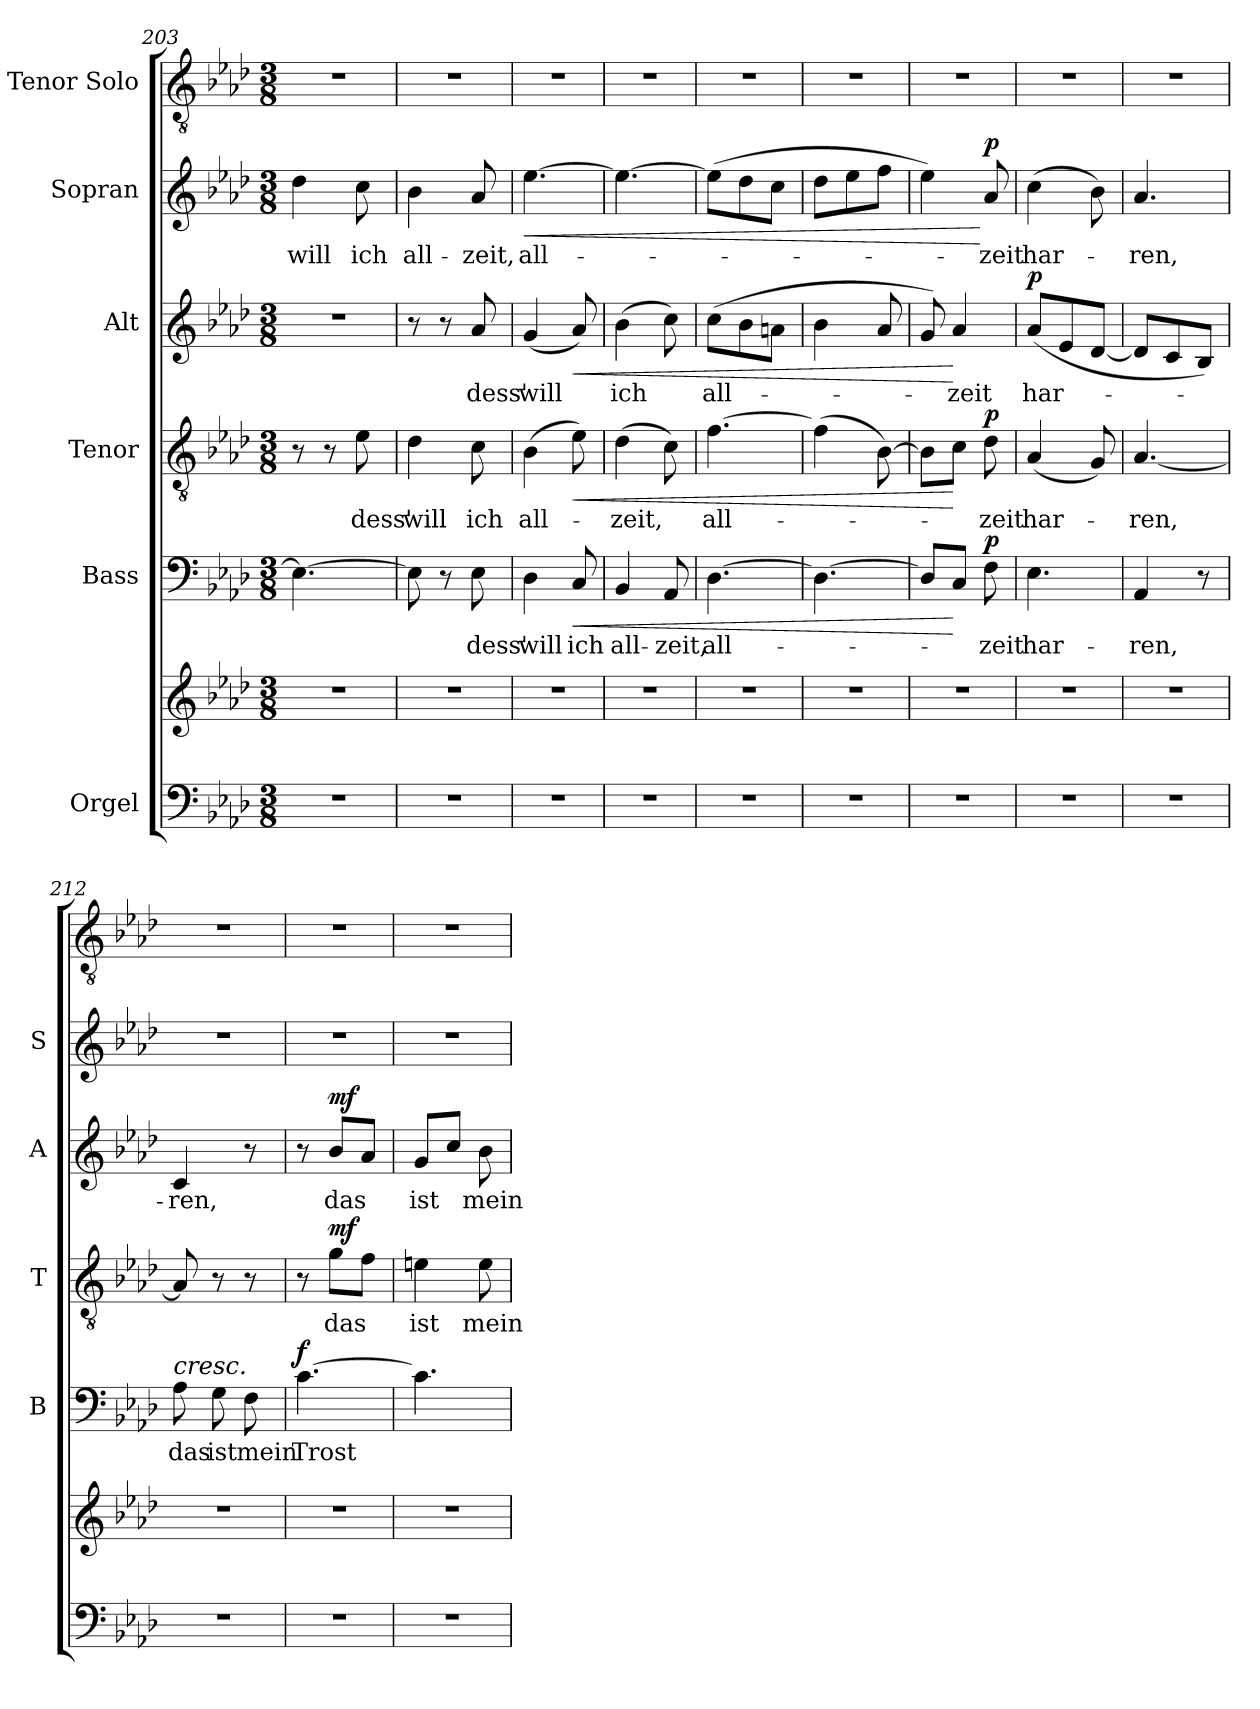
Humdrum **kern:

**kern	**kern	**kern	**text	**dynam	**kern	**text	**dynam	**kern	**text	**dynam	**kern	**text	**dynam	**kern
*part6	*part6	*part5	*part5	*part5	*part4	*part4	*part4	*part3	*part3	*part3	*part2	*part2	*part2	*part1
*staff7	*staff6	*staff5	*staff5	*staff5	*staff4	*staff4	*staff4	*staff3	*staff3	*staff3	*staff2	*staff2	*staff2	*staff1
*I"Orgel	*	*I"Bass	*	*	*I"Tenor	*	*	*I"Alt	*	*	*I"Sopran	*	*	*I"Tenor Solo
*	*	*I'B	*	*	*I'T	*	*	*I'A	*	*	*I'S	*	*	*
*clefF4	*clefG2	*clefF4	*	*	*clefGv2	*	*	*clefG2	*	*	*clefG2	*	*	*clefGv2
*k[b-e-a-d-]	*k[b-e-a-d-]	*k[b-e-a-d-]	*	*	*k[b-e-a-d-]	*	*	*k[b-e-a-d-]	*	*	*k[b-e-a-d-]	*	*	*k[b-e-a-d-]
*M3/8	*M3/8	*M3/8	*	*	*M3/8	*	*	*M3/8	*	*	*M3/8	*	*	*M3/8
=203	=203	=203	=203	=203	=203	=203	=203	=203	=203	=203	=203	=203	=203	=203
4.r	4.r	4.E-\_	.	.	8r	.	.	4.r	.	.	4dd-\	will	.	4.r
.	.	.	.	.	8r	.	.	.	.	.	.	.	.	.
.	.	.	.	.	8e-\	dess'	.	.	.	.	8cc\	ich	.	.
!!LO:PB:g=z
=204	=204	=204	=204	=204	=204	=204	=204	=204	=204	=204	=204	=204	=204	=204
4.r	4.r	8E-\]	.	.	4d-\	will	.	8r	.	.	4b-\	all-	.	4.r
.	.	8r	.	.	.	.	.	8r	.	.	.	.	.	.
.	.	8E-\	dess'	.	8c\	ich	.	8a-/	dess'	.	8a-/	-zeit,	.	.
=205	=205	=205	=205	=205	=205	=205	=205	=205	=205	=205	=205	=205	=205	=205
!	!	!	!	!	!	!	!	!	!	!	!	!	!LO:HP:b	!
4.r	4.r	4D-\	will	.	(4B-\	all-	.	(4g/	will	.	[4.ee-\	all-	<	4.r
!	!	!	!	!LO:HP:b	!	!	!LO:HP:b	!	!	!LO:HP:b	!	!	!	!
.	.	8C/	ich	<	8e-\)	.	<	8a-/)	.	<	.	.	.	.
=206	=206	=206	=206	=206	=206	=206	=206	=206	=206	=206	=206	=206	=206	=206
4.r	4.r	4BB-/	all-	.	(4d-\	-zeit,	.	(4b-\	ich	.	4.ee-\_	.	.	4.r
.	.	8AA-/	-zeit,	.	8c\)	.	.	8cc\)	.	.	.	.	.	.
=207	=207	=207	=207	=207	=207	=207	=207	=207	=207	=207	=207	=207	=207	=207
4.r	4.r	[4.D-\	all-	.	[4.f\	all-	.	(8cc\L	all-	.	(8ee-\L]	.	.	4.r
.	.	.	.	.	.	.	.	8b-\	.	.	8dd-\	.	.	.
.	.	.	.	.	.	.	.	8an\J	.	.	8cc\J	.	.	.
=208	=208	=208	=208	=208	=208	=208	=208	=208	=208	=208	=208	=208	=208	=208
4.r	4.r	4.D-\_	.	.	(4f\]	.	.	4b-\	.	.	8dd-\L	.	.	4.r
.	.	.	.	.	.	.	.	.	.	.	8ee-\	.	.	.
.	.	.	.	.	[8B-\)	.	.	8a-/	.	.	8ff\J	.	.	.
=209	=209	=209	=209	=209	=209	=209	=209	=209	=209	=209	=209	=209	=209	=209
4.r	4.r	8D-/L]	.	.	8B-\L]	.	.	8g/)	.	.	4ee-\)	.	.	4.r
.	.	8C/J	.	[	8c\J	.	[	4a-/	-zeit	[	.	.	.	.
!	!	!	!	!LO:DY:a	!	!	!LO:DY:a	!	!	!	!	!	!LO:DY:n=1:a	!
.	.	8F\	-zeit	p	8d-\	-zeit	p	.	.	.	8a-/	-zeit	[ p	.
=210	=210	=210	=210	=210	=210	=210	=210	=210	=210	=210	=210	=210	=210	=210
!	!	!	!	!	!	!	!	!	!	!LO:DY:a	!	!	!	!
4.r	4.r	4.E-\	har-	.	(4A-/	har-	.	(8a-/L	har-	p	(4cc\	har-	.	4.r
.	.	.	.	.	.	.	.	8e-/	.	.	.	.	.	.
.	.	.	.	.	8G/)	.	.	[8d-/J	.	.	8b-\)	.	.	.
=211	=211	=211	=211	=211	=211	=211	=211	=211	=211	=211	=211	=211	=211	=211
4.r	4.r	4AA-/	-ren,	.	[4.A-/	-ren,	.	8d-/L]	.	.	4.a-/	-ren,	.	4.r
.	.	.	.	.	.	.	.	8c/	.	.	.	.	.	.
.	.	8r	.	.	.	.	.	8B-/J)	.	.	.	.	.	.
!!LO:LB:g=z
=212	=212	=212	=212	=212	=212	=212	=212	=212	=212	=212	=212	=212	=212	=212
!	!	!LO:TX:a:i:t=cresc.	!	!	!	!	!	!	!	!	!	!	!	!
4.r	4.r	8A-\	das	.	8A-/]	.	.	4c/	-ren,	.	4.r	.	.	4.r
.	.	8G\	ist	.	8r	.	.	.	.	.	.	.	.	.
.	.	8F\	mein	.	8r	.	.	8r	.	.	.	.	.	.
=213	=213	=213	=213	=213	=213	=213	=213	=213	=213	=213	=213	=213	=213	=213
!	!	!	!	!LO:DY:a	!	!	!	!	!	!	!	!	!	!
4.r	4.r	[4.c\	Trost	f	8r	.	.	8r	.	.	4.r	.	.	4.r
!	!	!	!	!	!	!	!LO:DY:a	!	!	!LO:DY:a	!	!	!	!
.	.	.	.	.	8g\L	das	mf	8b-/L	das	mf	.	.	.	.
.	.	.	.	.	8f\J	.	.	8a-/J	.	.	.	.	.	.
=214	=214	=214	=214	=214	=214	=214	=214	=214	=214	=214	=214	=214	=214	=214
4.r	4.r	4.c\]	.	.	4en\	ist	.	8g/L	ist	.	4.r	.	.	4.r
.	.	.	.	.	.	.	.	8cc/J	.	.	.	.	.	.
.	.	.	.	.	8e\	mein	.	8b-\	mein	.	.	.	.	.
=	=	=	=	=	=	=	=	=	=	=	=	=	=	=
*-	*-	*-	*-	*-	*-	*-	*-	*-	*-	*-	*-	*-	*-	*-
